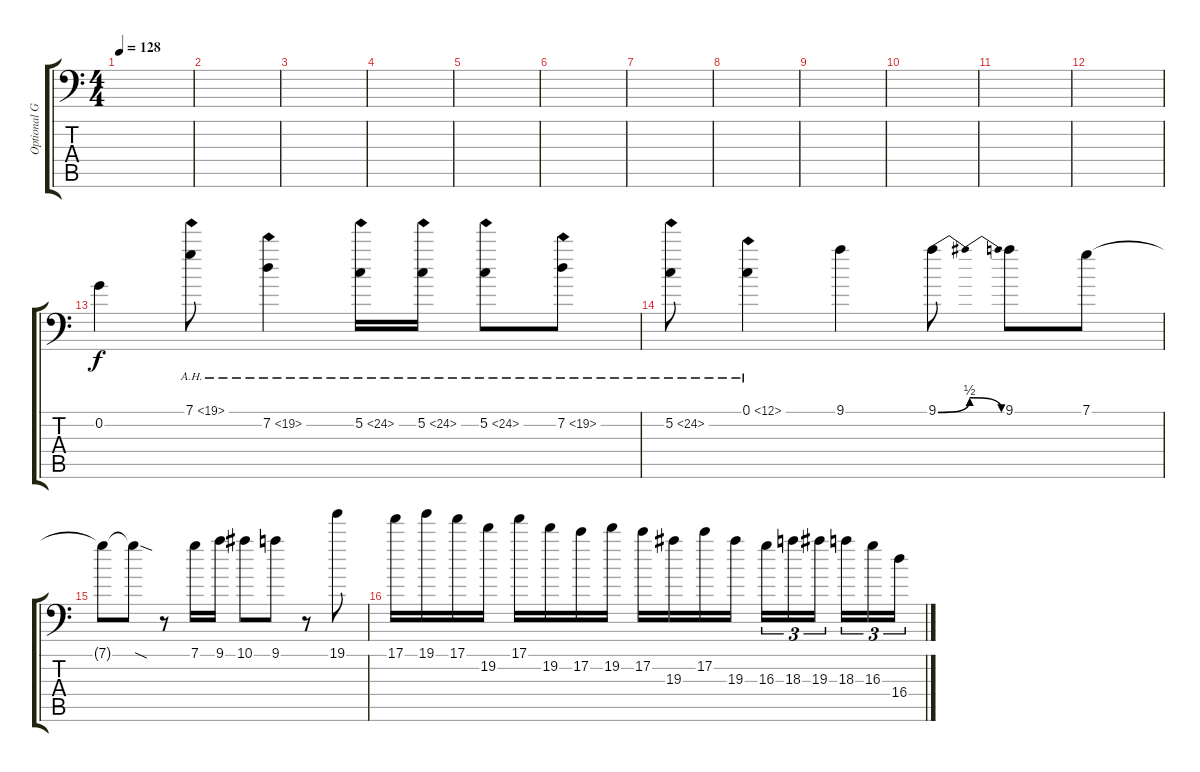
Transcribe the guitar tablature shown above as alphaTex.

\track ("Optional Guitar" "Optional G") {instrument overdrivenguitar}
\staff {score tabs}
\tuning (C4 G3 Eb3 Bb2 F2 Bb1) {hide}
\ts (4 4)
\tempo 128
\clef f4
\ks c
|
|
|
|
|
|
|
|
|
|
|
|
0.2.4 7.1{ah 12}.8 7.2{ah 12}.4 5.2{ah 19}.16 5.2{ah 19}.16 5.2{ah 19}.8 7.2{ah 12}.8 |
5.2{ah 19}.8 0.1{ah 12}.4 9.1.4 9.1{be (bendrelease 0 0 15 2 45 2 60 0)}.8 9.1.8 7.1.8 |
7.1{t}.8 7.1{sod t}.8 r.8 7.1.16 9.1.16 10.1.8 9.1.8 r.8 19.1.8 |
17.1.16 19.1.16 17.1.16 19.2.16 17.1.16 19.2.16 17.2.16 19.2.16 17.2.16 19.3.16 17.2.16 19.3.16 16.3.16{tu (3 2)} 18.3.16{tu (3 2)} 19.3.16{tu (3 2) beam splitsecondary} 18.3.16{tu (3 2)} 16.3.16{tu (3 2)} 16.4.16{tu (3 2)}
